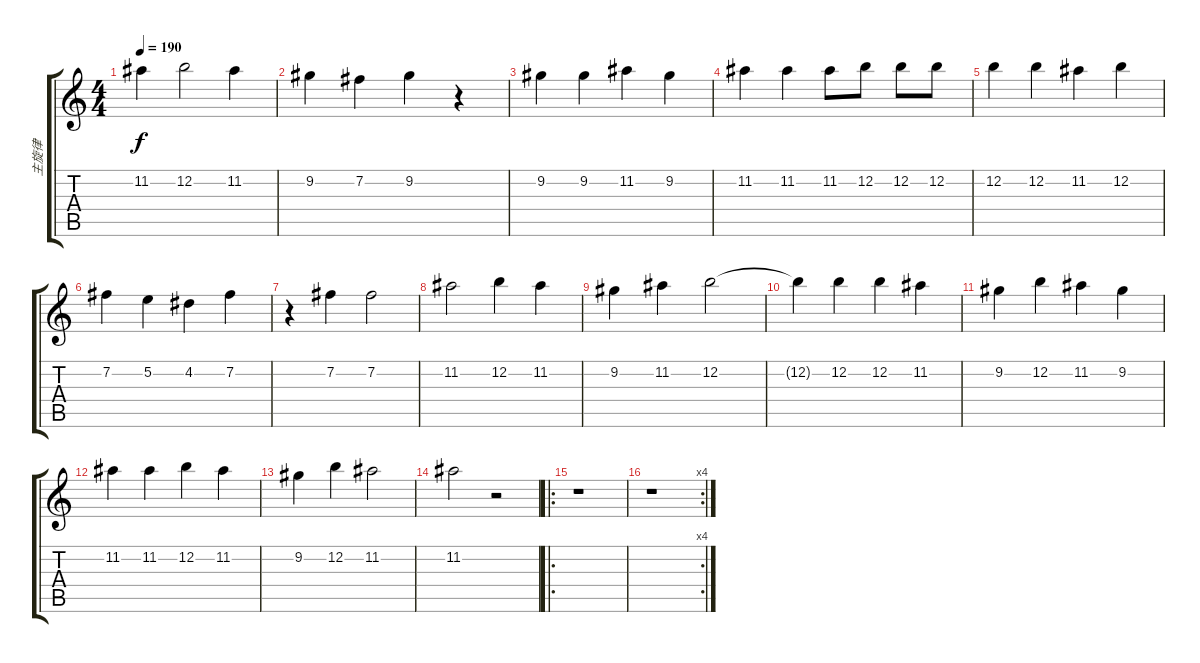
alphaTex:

\track ("主旋律" "主旋律") {instrument distortionguitar}
\staff {score tabs}
\tuning (E4 B3 G3 D3 A2 E2) {hide}
\ts (4 4)
\tempo 190
\clef g2
\ks c
11.2.4{dy f} 12.2.2 11.2.4 |
9.2.4 7.2.4 9.2.4 r.4 |
9.2.4 9.2.4 11.2.4 9.2.4 |
11.2.4 11.2.4 11.2.8 12.2.8 12.2.8 12.2.8 |
12.2.4 12.2.4 11.2.4 12.2.4 |
7.2.4 5.2.4 4.2.4 7.2.4 |
r.4 7.2.4 7.2.2 |
11.2.2 12.2.4 11.2.4 |
9.2.4 11.2.4 12.2.2 |
12.2{t}.4 12.2.4 12.2.4 11.2.4 |
9.2.4 12.2.4 11.2.4 9.2.4 |
11.2.4 11.2.4 12.2.4 11.2.4 |
9.2.4 12.2.4 11.2.2 |
11.2.2 r.2 |
\ro
r.1 |
\rc 4
r.1
